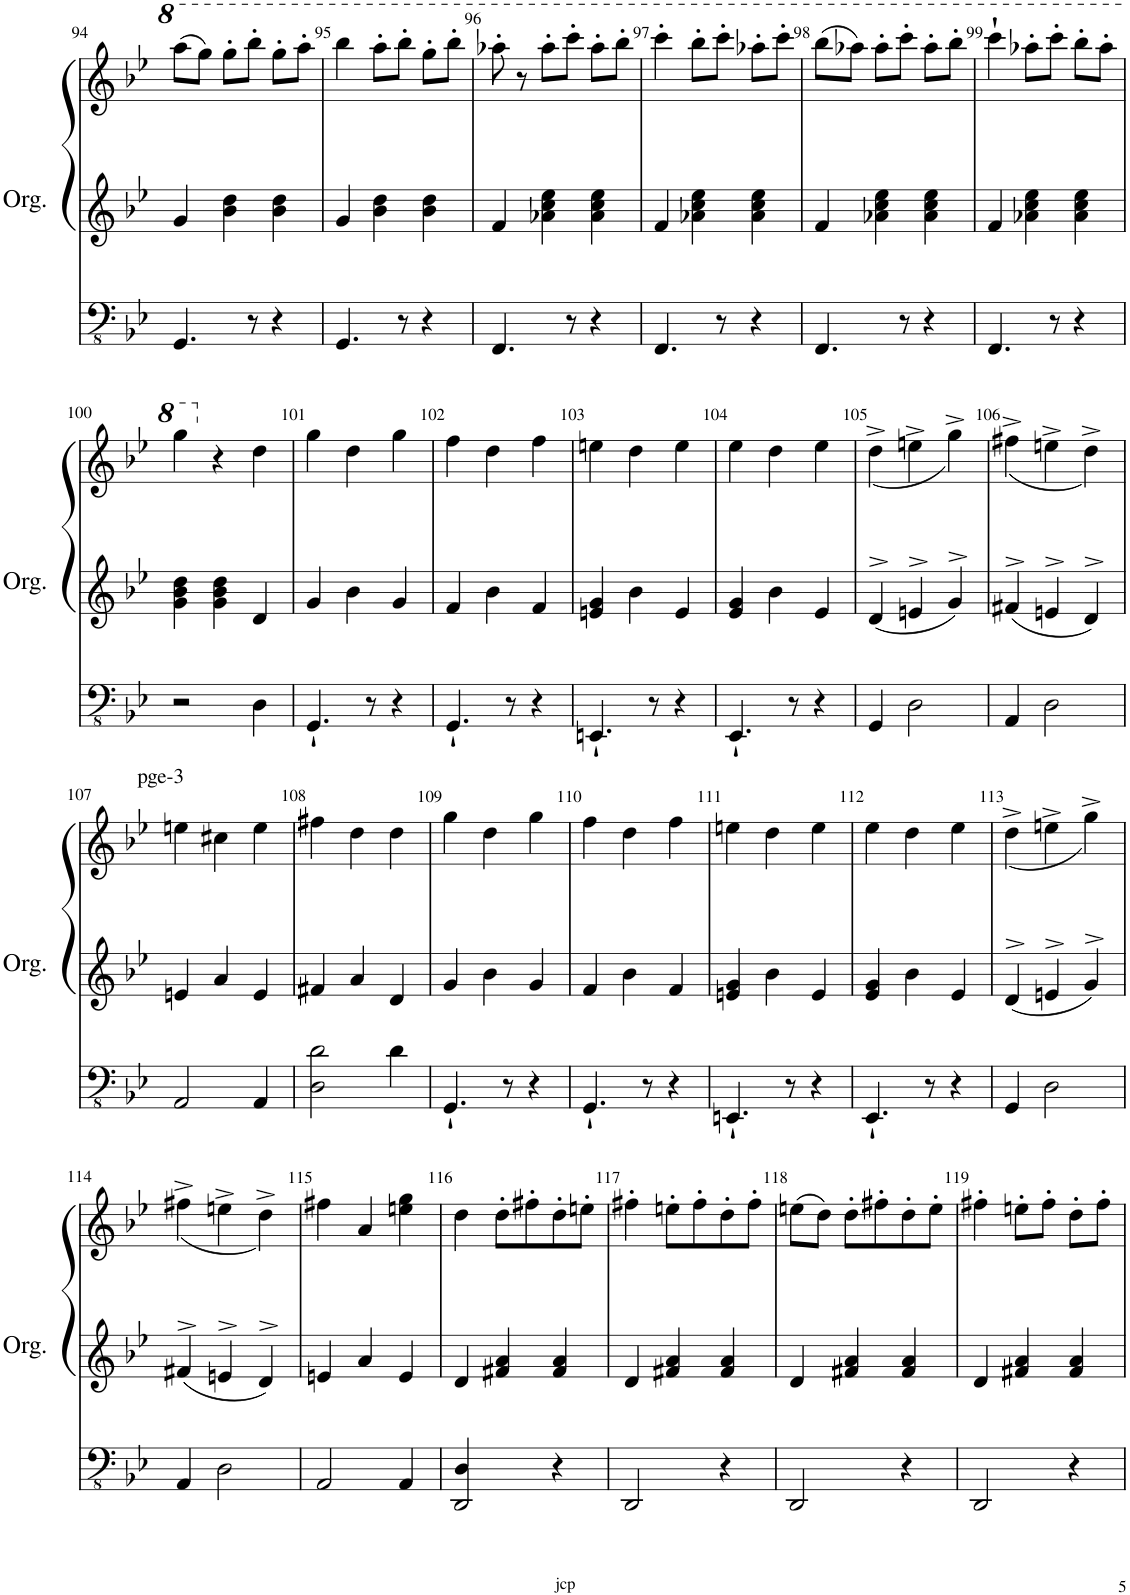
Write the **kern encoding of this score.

**kern	**kern	**kern
*part1	*part1	*part1
*staff3	*staff2	*staff1
*I"Orgue à tuyaux	*	*
*I'Org.	*	*
!!LO:PB:g=z
*clefFv4	*clefG2	*clefG2
*k[b-e-]	*k[b-e-]	*k[b-e-]
*M3/4	*M3/4	*M3/4
=94	=94	=94
4.GGG/	4g/	(8aaa\L
.	.	8ggg\J)
.	4b-\ 4dd\	8ggg'\L
8r	.	8bbb-'\J
4r	4b-\ 4dd\	8ggg'\L
.	.	8aaa'\J
=95	=95	=95
4.GGG/	4g/	4bbb-\
.	4b-\ 4dd\	8aaa'\L
8r	.	8bbb-'\J
4r	4b-\ 4dd\	8ggg'\L
.	.	8bbb-'\J
=96	=96	=96
4.FFF/	4f/	8aaa-X'\
.	.	8r
.	4a-X\ 4cc\ 4ee-\	8aaa-'\L
8r	.	8cccc'\J
4r	4a-\ 4cc\ 4ee-\	8aaa-'\L
.	.	8bbb-'\J
=97	=97	=97
4.FFF/	4f/	4cccc'\
.	4a-X\ 4cc\ 4ee-\	8bbb-'\L
8r	.	8cccc'\J
4r	4a-\ 4cc\ 4ee-\	8aaa-X'\L
.	.	8cccc'\J
=98	=98	=98
4.FFF/	4f/	(8bbb-\L
.	.	8aaa-X\J)
.	4a-X\ 4cc\ 4ee-\	8aaa-'\L
8r	.	8cccc'\J
4r	4a-\ 4cc\ 4ee-\	8aaa-'\L
.	.	8bbb-'\J
=99	=99	=99
4.FFF/	4f/	4cccc`\
.	4a-X\ 4cc\ 4ee-\	8aaa-X'\L
8r	.	8cccc'\J
4r	4a-\ 4cc\ 4ee-\	8bbb-'\L
.	.	8aaa-'\J
!!LO:LB:g=z
=100	=100	=100
2r	4g\ 4b-\ 4dd\	4ggg\
.	4g\ 4b-\ 4dd\	4r
4DD\	4d/	4dd\
=101	=101	=101
4.GGG`/	4g/	4gg\
.	4b-\	4dd\
8r	.	.
4r	4g/	4gg\
=102	=102	=102
4.GGG`/	4f/	4ff\
.	4b-\	4dd\
8r	.	.
4r	4f/	4ff\
=103	=103	=103
4.EEEn`/	4en/ 4g/	4een\
.	4b-\	4dd\
8r	.	.
4r	4e/	4ee\
=104	=104	=104
4.EEE-`/	4e-/ 4g/	4ee-\
.	4b-\	4dd\
8r	.	.
4r	4e-/	4ee-\
=105	=105	=105
4GGG/	4d^>/	(<4dd^\
2DD\	4en^>/	4een^\
.	4g^>/	4gg^\)
=106	=106	=106
4AAA/	4f#X^>/	(<4ff#X^\
2DD\	4en^>/	4een^\
.	4d^>/	4dd^\)
!!LO:LB:g=z
=107	=107	=107
2AAA/	4en/	4een\
.	4a/	4cc#X\
4AAA/	4e/	4ee\
=108	=108	=108
!	!	!LO:TX:a:t=pge-3
2DD\ 2D\	4f#X/	4ff#X\
.	4a/	4dd\
4D\	4d/	4dd\
=109	=109	=109
4.GGG`/	4g/	4gg\
.	4b-\	4dd\
8r	.	.
4r	4g/	4gg\
=110	=110	=110
4.GGG`/	4f/	4ff\
.	4b-\	4dd\
8r	.	.
4r	4f/	4ff\
=111	=111	=111
4.EEEn`/	4en/ 4g/	4een\
.	4b-\	4dd\
8r	.	.
4r	4e/	4ee\
=112	=112	=112
4.EEE-`/	4e-/ 4g/	4ee-\
.	4b-\	4dd\
8r	.	.
4r	4e-/	4ee-\
=113	=113	=113
4GGG/	4d^>/	(<4dd^\
2DD\	4en^>/	4een^\
.	4g^>/	4gg^\)
!!LO:LB:g=z
=114	=114	=114
4AAA/	4f#X^>/	(<4ff#X^\
2DD\	4en^>/	4een^\
.	4d^>/	4dd^\)
=115	=115	=115
2AAA/	4en/	4ff#X\
.	4a/	4a/
4AAA/	4e/	4een\ 4gg\
=116	=116	=116
*^	*	*
4DD/	2DDD/	4d/	4dd\
2ryy	.	4f#X/ 4a/	8dd'\L
.	.	.	8ff#X'\
.	4r	4f#/ 4a/	8dd'\
.	.	.	8een'\J
*v	*v	*	*
=117	=117	=117
2DDD/	4d/	4ff#X'\
.	4f#X/ 4a/	8een'\L
.	.	8ff#'\
4r	4f#/ 4a/	8dd'\
.	.	8ff#'\J
=118	=118	=118
2DDD/	4d/	(8een\L
.	.	8dd\J)
.	4f#X/ 4a/	8dd'\L
.	.	8ff#X'\
4r	4f#/ 4a/	8dd'\
.	.	8ee'\J
=119	=119	=119
2DDD/	4d/	4ff#X'\
.	4f#X/ 4a/	8een'\L
.	.	8ff#'\J
4r	4f#/ 4a/	8dd'\L
.	.	8ff#'\J
=	=	=
*-	*-	*-
